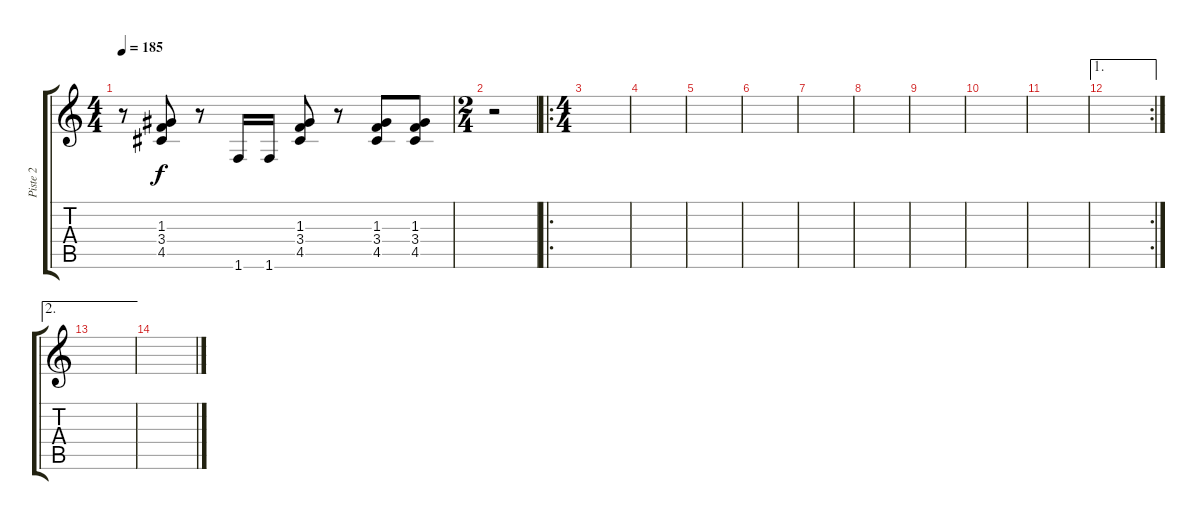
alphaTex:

\track ("Piste 2" "Piste 2") {instrument distortionguitar}
\staff {score tabs}
\tuning (E4 B3 G3 D3 A2 E2) {hide}
\ts (4 4)
\tempo 185
\clef g2
\ks c
r.8{dy f} (1.3 3.4 4.5).8 r.8 1.6.16 1.6.16 (1.3 3.4 4.5).8 r.8 (1.3 3.4 4.5).8 (1.3 3.4 4.5).8 |
\ts (2 4)
r.2 |
\ro
\ts (4 4)
\section ("" "")
|
|
|
|
|
|
|
|
|
\ae 1
\rc 2
|
\ae 2
|
\section ("" "")
